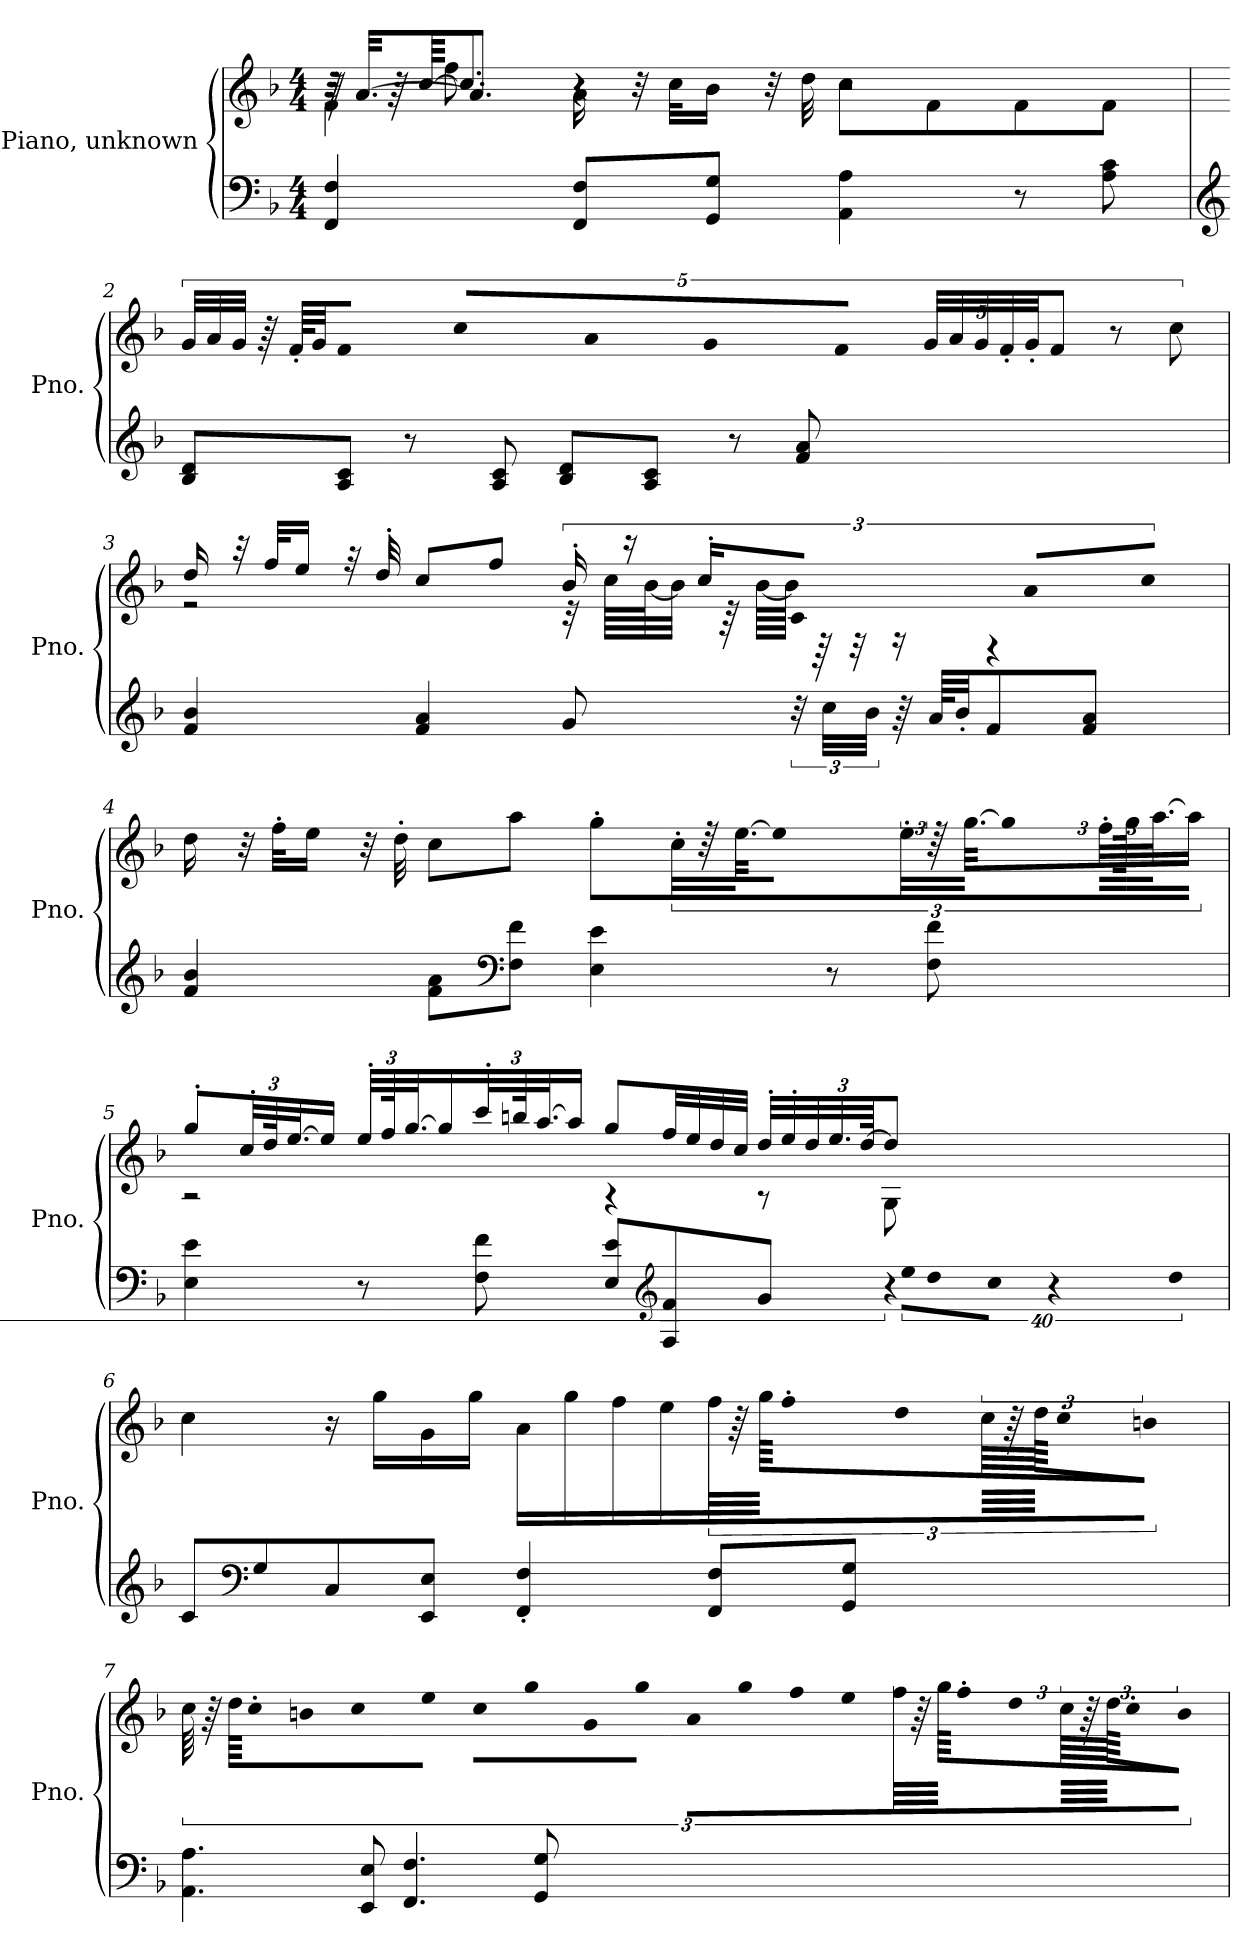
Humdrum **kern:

**kern	**kern
*part1	*part1
*staff2	*staff1
*I"Piano, unknown	*
*I'Pno.	*
*clefF4	*clefG2
*k[b-]	*k[b-]
*M4/4	*M4/4
*MM120	*MM120
=1	=1
*	*^
*	*	*^
*	*	*	*^
4FF/ 4F/	32r	16r	64r	4f\
.	.	.	[32.a/KKL	.
.	64r	.	.	.
.	[64cc/KKKL	.	.	.
.	8.cc/J]	8.ff\	8.a/J]	.
8FF/ 8F/L	4r	16a\	4r	4r
.	.	32r	.	.
.	.	32cc\KLL	.	.
8GG/ 8G/J	.	16b-\JJ	.	.
.	.	32r	.	.
.	.	32dd\	.	.
4AA\ 4A\	2r	8cc\L	2r	2r
.	.	8f\	.	.
8r	.	8f\	.	.
8A\ 8c\	.	8f\J	.	.
*	*v	*v	*v	*v
=2	=2
*clefG2	*
8B-/ 8d/L	40g/LLL
.	40a/
.	40g/JJJ
.	80r
.	80f'/KLLL
.	40g/JJ
8A/ 8c/J	8f/J
8r	16cc/LL
.	16a/
8A/ 8c/	16g/
.	16f/JJ
*	*Xbrackettup
8B-/ 8d/L	40g/LLL
.	40a/
.	40g/
.	40f'/
.	40g'/JJ
8A/ 8c/J	8f/J
8r	8r
8f/ 8a/	8cc\
!!LO:LB:g=z
=3	=3
*	*^
4f/ 4b-/	16dd/	2r
.	32r	.
.	32ff/KLL	.
.	16ee/JJ	.
.	32r	.
.	32dd'/	.
4f/ 4a/	8cc/L	.
.	8ff/J	.
*	*brackettup	*
8g/	24b-'/	32r
.	.	64cc\LLLL
.	24r	.
.	.	[64b-\J
.	.	32b-\JJJ]
.	24cc'/KL	.
.	.	64r
.	.	[64b-\LLLL
48r	8c/J	64b-\JJJJ]
.	.	64r
48cc\LLL	.	.
.	.	32r
48b-\JJJ	.	.
64r	.	16r
64a/KLLL	.	.
32b-'/JJ	.	.
8f/	8a/L	4r
8f/ 8a/J	8cc/J	.
*	*v	*v
!!LO:LB:g=z
=4	=4
4f/ 4b-/	16dd\
.	32r
.	32ff'\KLL
.	16ee\JJ
.	32r
.	32dd'\
8f\ 8a\L	8cc\L
*clefF4	*
8F\ 8f\J	8aa\J
4E\ 4e\	8gg'\L
.	48cc'\Jkk
.	96r
.	[48.ee\KLL
.	16ee\JJ]
8r	48ee'\
.	96r
.	[48.gg\KLL
.	16gg\]
*	*Xbrackettup
8F\ 8f\	48ff'\L
.	96gg\K
.	[48.aa\J
.	16aa\JJ]
!!LO:LB:g=z
=5	=5
*	*^
4E\ 4e\	8gg'/L	2r
.	48cc'/LL	.
.	96dd/K	.
.	[48.ee/J	.
.	16ee/JJ]	.
8r	48ee'/LLL	.
.	96ff/K	.
.	[48.gg/J	.
.	16gg/]	.
8F\ 8f\	48ccc'/L	.
.	96bbn/K	.
.	[48.aa/J	.
.	16aa/JJ]	.
8E/ 8e/L	8gg/L	4r
*clefG2	*	*
8F/ 8f/	32ff/LL	.
.	32ee/	.
.	32dd/	.
.	32cc/JJJ	.
8g/J	32dd'/LLL	8r
.	32ee'/	.
.	48dd/	.
.	48.ee/	.
.	[96dd/JJK	.
!LO:N:vis=64	!	!
960%17r	8dd/J]	8G\
!LO:N:vis=32	!	!
640%23ee\LLL	.	.
!LO:N:vis=64	!	!
960%17dd\L	.	.
!LO:N:vis=64	!	!
960%17cc\JJJJ	.	.
!LO:N:vis=64	!	!
960%17r	.	.
1920ryy	.	.
!LO:N:vis=64	!	!
960%17dd\	.	.
*	*v	*v
!!LO:LB:g=z
=6	=6
8c/L	4cc\
*clefF4	*
8G/	.
8C/	16r
.	16gg\LL
8EE/ 8E/J	16g\
.	16gg\JJ
4FF/' 4F/'	16a\LL
.	16gg\
.	16ff\
.	16ee\
*	*brackettup
8FF/ 8F/L	96ff\JJkk
.	96r
.	96gg\KLLL
.	32ff'\J
.	16dd\
8GG/ 8G/J	96cc\JJkk
.	96r
.	96dd\KLLL
.	32cc'\J
.	16bn\JJ
=7	=7
4.AA\ 4.A\	96cc\
.	96r
.	96dd\KLLL
.	32cc'\J
.	16bn\
.	16cc\
.	16ee\JJ
.	16cc\LL
.	16gg\
8EE/ 8E/	16g\
.	16gg\JJ
4.FF/ 4.F/	16a\LL
.	16gg\
.	16ff\
.	16ee\
.	96ff\JJkk
.	96r
.	96gg\KLLL
.	32ff'\J
.	16dd\
8GG/ 8G/	96cc\JJkk
.	96r
.	96dd\KLLL
.	32cc'\J
.	16b\JJ
=	=
*-	*-
